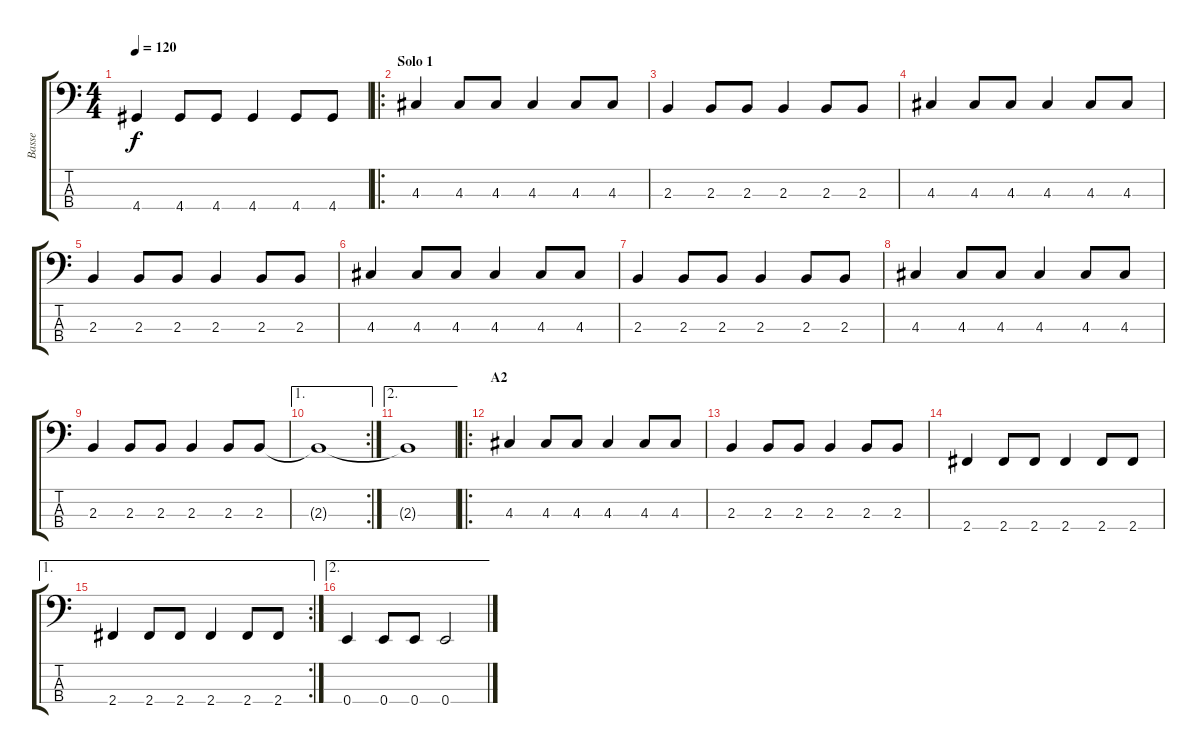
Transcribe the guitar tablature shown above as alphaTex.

\track ("Basse" "Basse") {instrument slapbass1}
\staff {score tabs}
\tuning (G2 D2 A1 E1) {hide}
\ts (4 4)
\tempo 120
\clef f4
\ks c
4.4.4{dy f} 4.4.8 4.4.8 4.4.4 4.4.8 4.4.8 |
\ro
\section ("" "Solo 1")
4.3.4 4.3.8 4.3.8 4.3.4 4.3.8 4.3.8 |
2.3.4 2.3.8 2.3.8 2.3.4 2.3.8 2.3.8 |
4.3.4 4.3.8 4.3.8 4.3.4 4.3.8 4.3.8 |
2.3.4 2.3.8 2.3.8 2.3.4 2.3.8 2.3.8 |
4.3.4 4.3.8 4.3.8 4.3.4 4.3.8 4.3.8 |
2.3.4 2.3.8 2.3.8 2.3.4 2.3.8 2.3.8 |
4.3.4 4.3.8 4.3.8 4.3.4 4.3.8 4.3.8 |
2.3.4 2.3.8 2.3.8 2.3.4 2.3.8 2.3.8 |
\ae 1
\rc 2
2.3{t}.1 |
\ae 2
2.3{t}.1 |
\ro
\section ("" "A2")
4.3.4{volume 8} 4.3.8 4.3.8 4.3.4 4.3.8 4.3.8 |
2.3.4 2.3.8 2.3.8 2.3.4 2.3.8 2.3.8 |
2.4.4 2.4.8 2.4.8 2.4.4 2.4.8 2.4.8 |
\ae 1
\rc 2
2.4.4 2.4.8 2.4.8 2.4.4 2.4.8 2.4.8 |
\ae 2
0.4.4 0.4.8 0.4.8 0.4.2{volume 6}
